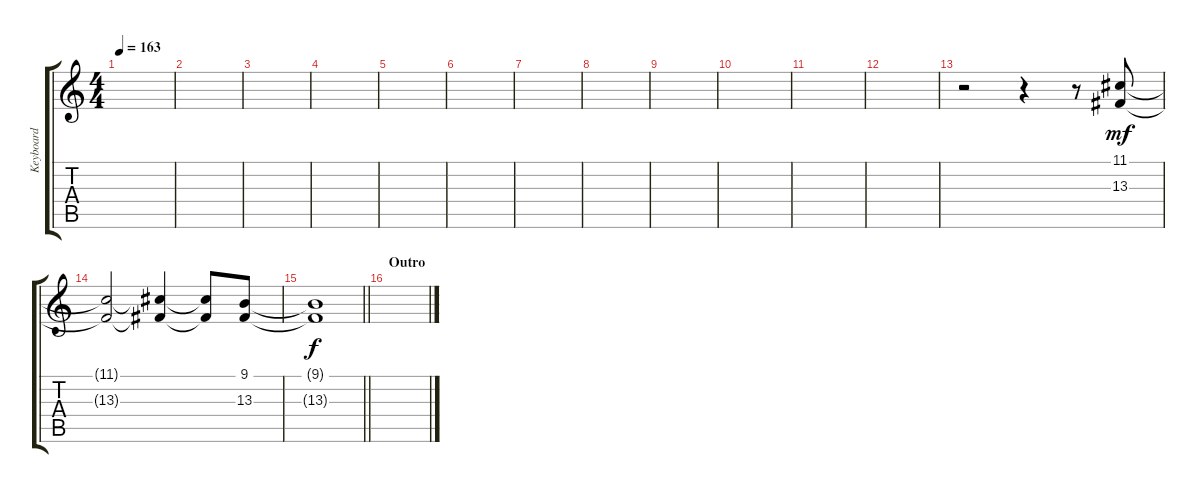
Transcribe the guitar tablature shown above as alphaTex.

\track ("Keyboard" "Keyboard") {instrument honkytonkpiano}
\staff {score tabs}
\tuning (D4 A3 F3 C3 G2 D2) {hide}
\ts (4 4)
\tempo 163
\clef g2
\ks c
|
|
|
|
|
|
|
|
|
|
|
|
r.2 r.4 r.8 (11.1 13.3).8{dy mf instrument stringensemble1} |
(11.1{t} 13.3{t}).2{instrument stringensemble1} (11.1{t} 13.3{t}).4 (11.1{t} 13.3{t}).8 (9.1 13.3).8 |
\barLineRight lightlight
(9.1{t} 13.3{t}).1{dy f} |
\section ("" "Outro")
